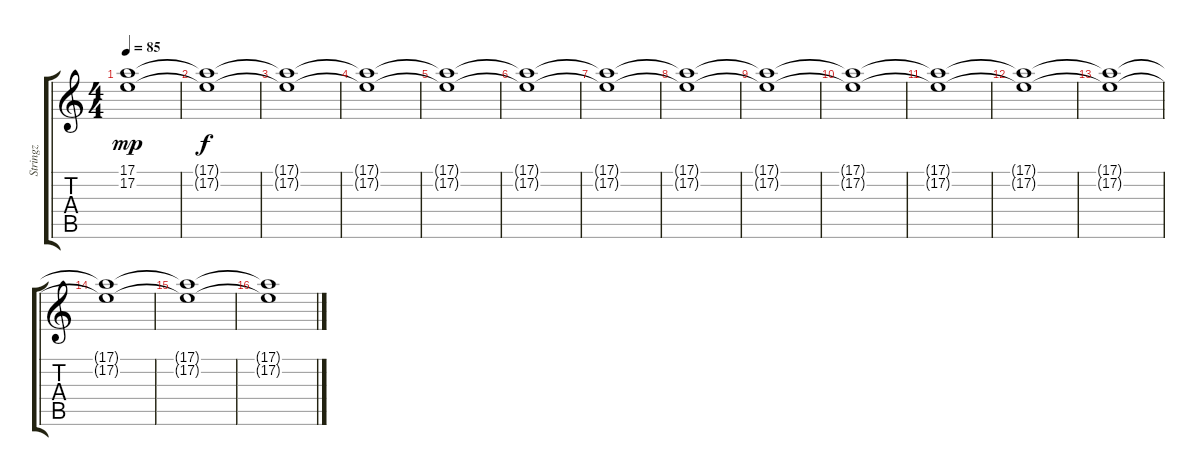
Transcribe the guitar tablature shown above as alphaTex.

\track ("Stringz" "Stringz") {instrument stringensemble1}
\staff {score tabs}
\tuning (E4 B3 G3 D3 A2 E2) {hide}
\ts (4 4)
\tempo 85
\clef g2
\ks c
(17.1 17.2).1{dy mp} |
(17.1{t} 17.2{t}).1{dy f} |
(17.1{t} 17.2{t}).1 |
(17.1{t} 17.2{t}).1 |
(17.1{t} 17.2{t}).1 |
(17.1{t} 17.2{t}).1 |
(17.1{t} 17.2{t}).1 |
(17.1{t} 17.2{t}).1 |
(17.1{t} 17.2{t}).1 |
(17.1{t} 17.2{t}).1 |
(17.1{t} 17.2{t}).1 |
(17.1{t} 17.2{t}).1 |
(17.1{t} 17.2{t}).1 |
(17.1{t} 17.2{t}).1 |
(17.1{t} 17.2{t}).1 |
(17.1{t} 17.2{t}).1
